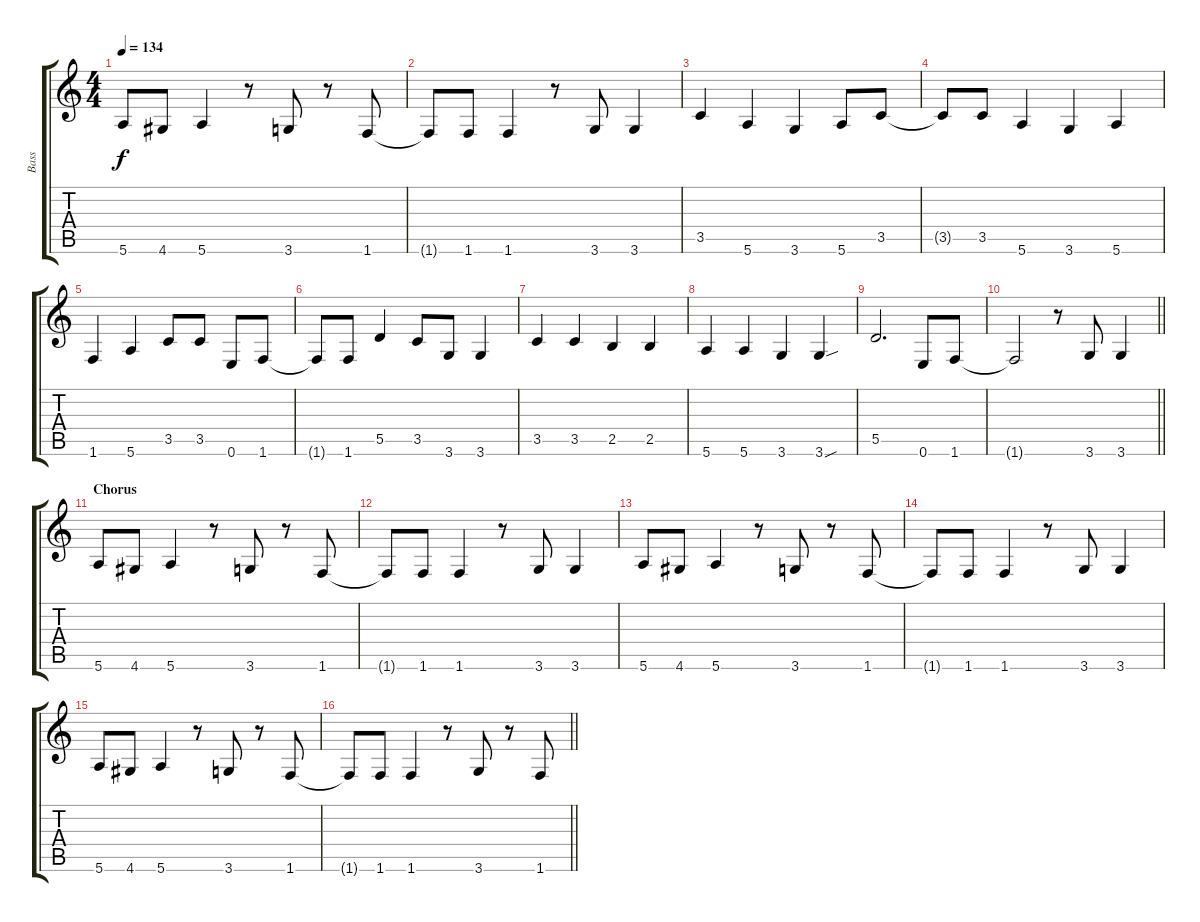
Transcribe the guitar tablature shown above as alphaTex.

\track ("Bass" "Bass") {instrument electricbassfinger}
\staff {score tabs}
\tuning (E4 B3 G3 D3 A2 E2) {hide}
\ts (4 4)
\tempo 134
\clef g2
\ks c
5.6.8{dy f volume 13} 4.6.8 5.6.4 r.8 3.6.8 r.8 1.6.8 |
1.6{t}.8 1.6.8 1.6.4 r.8 3.6.8 3.6.4 |
3.5.4 5.6.4 3.6.4 5.6.8 3.5.8 |
3.5{t}.8 3.5.8 5.6.4 3.6.4 5.6.4 |
1.6.4 5.6.4 3.5.8 3.5.8 0.6.8 1.6.8 |
1.6{t}.8 1.6.8 5.5.4 3.5.8 3.6.8 3.6.4 |
3.5.4 3.5.4 2.5.4 2.5.4 |
5.6.4 5.6.4 3.6.4 3.6{sou}.4 |
5.5.2{d} 0.6.8 1.6.8 |
\barLineRight lightlight
1.6{t}.2 r.8 3.6.8 3.6.4 |
\section ("" "Chorus")
5.6.8{volume 13} 4.6.8 5.6.4 r.8 3.6.8 r.8 1.6.8 |
1.6{t}.8 1.6.8 1.6.4 r.8 3.6.8 3.6.4 |
5.6.8{volume 13} 4.6.8 5.6.4 r.8 3.6.8 r.8 1.6.8 |
1.6{t}.8 1.6.8 1.6.4 r.8 3.6.8 3.6.4 |
5.6.8{volume 13} 4.6.8 5.6.4 r.8 3.6.8 r.8 1.6.8 |
\barLineRight lightlight
1.6{t}.8 1.6.8 1.6.4 r.8 3.6.8 r.8 1.6.8
